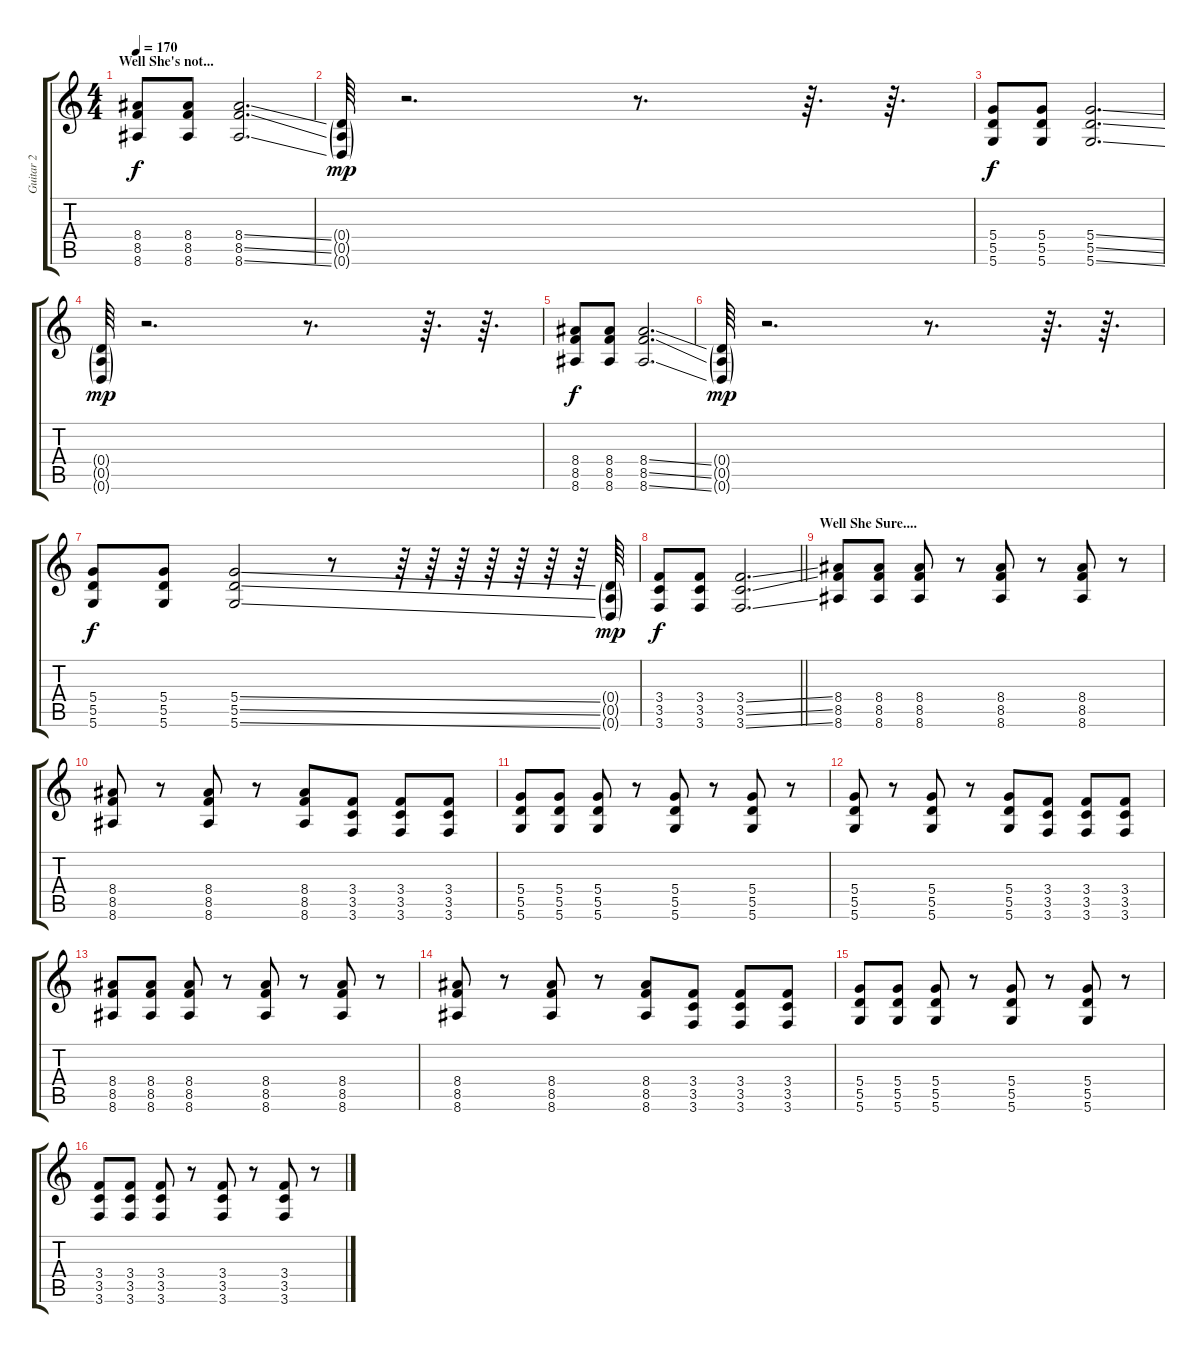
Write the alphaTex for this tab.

\track ("Guitar 2" "Guitar 2") {instrument distortionguitar}
\staff {score tabs}
\tuning (E4 B3 G3 D3 A2 D2) {hide}
\ts (4 4)
\section ("" "Well She's not...")
\tempo 170
\clef g2
\ks c
(8.4 8.5 8.6).8{dy f} (8.4 8.5 8.6).8 (8.4{ss} 8.5{ss} 8.6{ss}).2{d} |
(0.4{g} 0.5{g} 0.6{g}).64{dy mp} r.2{d} r.8{d} r.64{d} r.64{d} |
(5.4 5.5 5.6).8{dy f} (5.4 5.5 5.6).8 (5.4{ss} 5.5{ss} 5.6{ss}).2{d} |
(0.4{g} 0.5{g} 0.6{g}).64{dy mp} r.2{d} r.8{d} r.64{d} r.64{d} |
(8.4 8.5 8.6).8{dy f} (8.4 8.5 8.6).8 (8.4{ss} 8.5{ss} 8.6{ss}).2{d} |
(0.4{g} 0.5{g} 0.6{g}).64{dy mp} r.2{d} r.8{d} r.64{d} r.64{d} |
(5.4 5.5 5.6).8{dy f} (5.4 5.5 5.6).8 (5.4{ss} 5.5{ss} 5.6{ss}).2 r.8 r.64 r.64 r.64 r.64 r.64 r.64 r.64 (0.4{g} 0.5{g} 0.6{g}).64{dy mp} |
\barLineRight lightlight
(3.4 3.5 3.6).8{dy f} (3.4 3.5 3.6).8 (3.4{ss} 3.5{ss} 3.6{ss}).2{d} |
\section ("" "Well She Sure....")
(8.4 8.5 8.6).8 (8.4 8.5 8.6).8 (8.4 8.5 8.6).8 r.8 (8.4 8.5 8.6).8 r.8 (8.4 8.5 8.6).8 r.8 |
(8.4 8.5 8.6).8 r.8 (8.4 8.5 8.6).8 r.8 (8.4 8.5 8.6).8 (3.4 3.5 3.6).8 (3.4 3.5 3.6).8 (3.4 3.5 3.6).8 |
(5.4 5.5 5.6).8 (5.4 5.5 5.6).8 (5.4 5.5 5.6).8 r.8 (5.4 5.5 5.6).8 r.8 (5.4 5.5 5.6).8 r.8 |
(5.4 5.5 5.6).8 r.8 (5.4 5.5 5.6).8 r.8 (5.4 5.5 5.6).8 (3.4 3.5 3.6).8 (3.4 3.5 3.6).8 (3.4 3.5 3.6).8 |
(8.4 8.5 8.6).8 (8.4 8.5 8.6).8 (8.4 8.5 8.6).8 r.8 (8.4 8.5 8.6).8 r.8 (8.4 8.5 8.6).8 r.8 |
(8.4 8.5 8.6).8 r.8 (8.4 8.5 8.6).8 r.8 (8.4 8.5 8.6).8 (3.4 3.5 3.6).8 (3.4 3.5 3.6).8 (3.4 3.5 3.6).8 |
(5.4 5.5 5.6).8 (5.4 5.5 5.6).8 (5.4 5.5 5.6).8 r.8 (5.4 5.5 5.6).8 r.8 (5.4 5.5 5.6).8 r.8 |
(3.4 3.5 3.6).8 (3.4 3.5 3.6).8 (3.4 3.5 3.6).8 r.8 (3.4 3.5 3.6).8 r.8 (3.4 3.5 3.6).8 r.8
